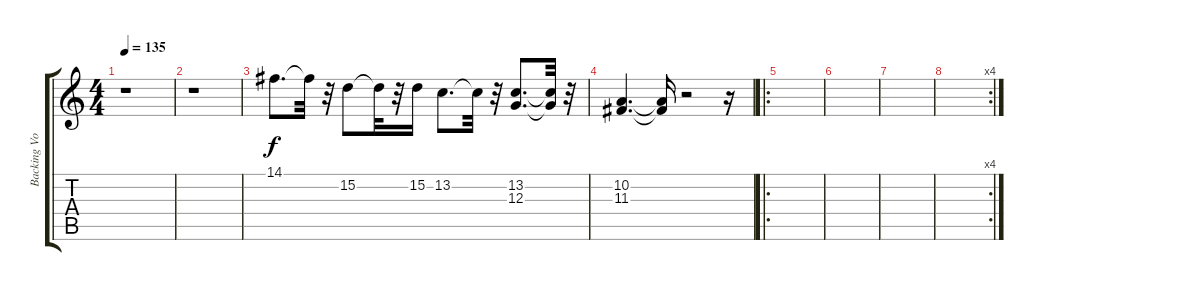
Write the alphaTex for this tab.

\track ("Backing Vocals" "Backing Vo") {instrument choiraahs}
\staff {score tabs}
\tuning (E4 B3 G3 D3 A2 E2) {hide}
\ts (4 4)
\tempo 135
\clef g2
\ks c
r.1{dy f} |
r.1 |
14.1.8{d} 14.1{t}.32 r.32 15.2.8 15.2{t}.32 r.32 15.2.16 13.2.8{d} 13.2{t}.32 r.32 (13.2 12.3).8{d} (13.2{t} 12.3{t}).32 r.32 |
(10.2 11.3).4{d} (10.2{t} 11.3{t}).16 r.2 r.16 |
\ro
|
|
|
\rc 4
